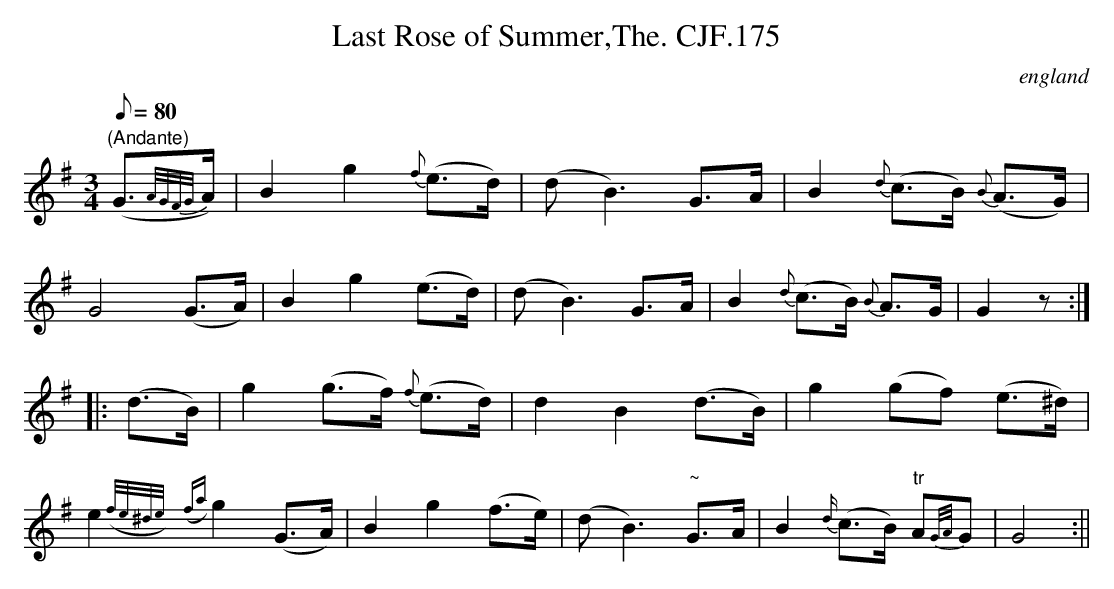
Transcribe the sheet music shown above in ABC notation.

X:1
T:Last Rose of Summer,The. CJF.175
O:england
M:3/4
L:1/8
Q:80
K:G
"(Andante)"(G3/2{A/G/F/G/}A/)|B2g2{f}(e>d)|(dB3)G>A|B2{d}(c>B) {B}\
(A>G)|G4(G>A)|B2g2(e>d)|(dB3)G>A|B2{d}(c>B) {B}A>G|G2z:||:
(d>B)|g2(g>f) {f}(e>d)|d2B2(d>B)|g2(gf) (e>^d)|e2( {f/e/^d/e/)}  ({fa)}\
hg2(G>A)|B2g2(f>e)|(dB3)"~"G>A|B2{d/}(c>B) "tr"A{G/A/}G|G4:||
